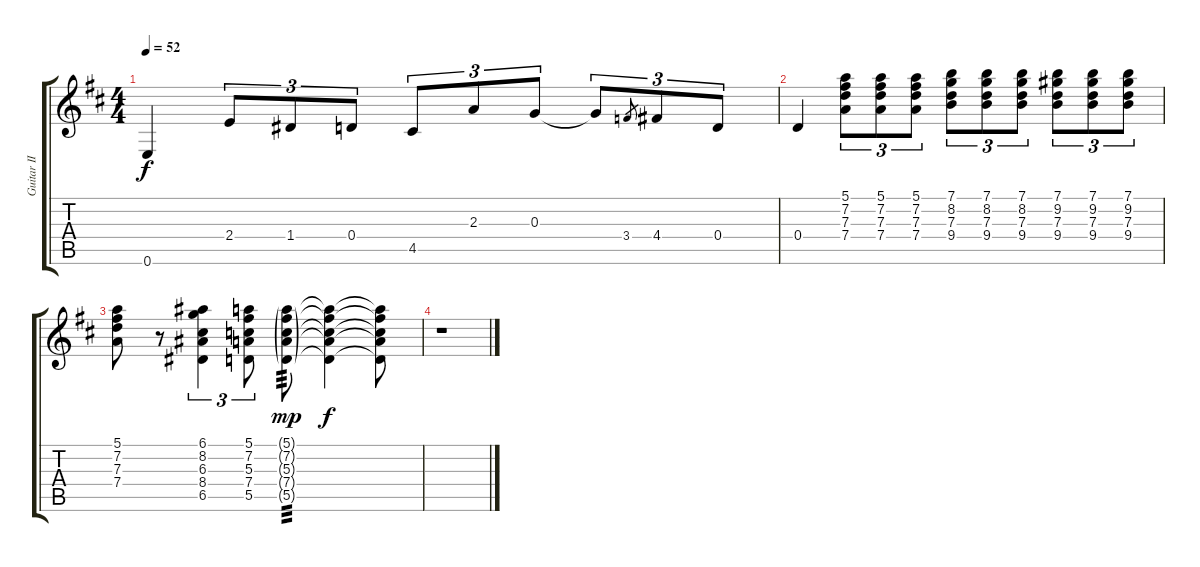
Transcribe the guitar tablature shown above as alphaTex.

\track ("Guitar II" "Guitar II") {instrument distortionguitar}
\staff {score tabs}
\tuning (E4 B3 G3 D3 A2 E2) {hide}
\ts (4 4)
\tempo 52
\clef g2
\ks d
0.6.4{dy f} 2.4.8{tu (3 2)} 1.4.8{tu (3 2)} 0.4.8{tu (3 2)} 4.5.8{tu (3 2)} 2.3.8{tu (3 2)} 0.3.8{tu (3 2)} 0.3{t}.8{tu (3 2)} 3.4.8{gr} 4.4.8{tu (3 2)} 0.4.8{tu (3 2)} |
0.4.4 (5.1 7.2 7.3 7.4).8{tu (3 2)} (5.1 7.2 7.3 7.4).8{tu (3 2)} (5.1 7.2 7.3 7.4).8{tu (3 2)} (7.1 8.2 7.3 9.4).8{tu (3 2)} (7.1 8.2 7.3 9.4).8{tu (3 2)} (7.1 8.2 7.3 9.4).8{tu (3 2)} (7.1 9.2 7.3 9.4).8{tu (3 2)} (7.1 9.2 7.3 9.4).8{tu (3 2)} (7.1 9.2 7.3 9.4).8{tu (3 2)} |
(5.1 7.2 7.3 7.4).8 r.8 (6.1 8.2 6.3 8.4 6.5).4{tu (3 2)} (5.1 7.2 5.3 7.4 5.5).8{tu (3 2)} (5.1{g} 7.2{g} 5.3{g} 7.4{g} 5.5{g}).8{tp 3 dy mp} (5.1{t} 7.2{t} 5.3{t} 7.4{t} 5.5{t}).4{dy f} (5.1{t} 7.2{t} 5.3{t} 7.4{t} 5.5{t}).8 |
r.1
